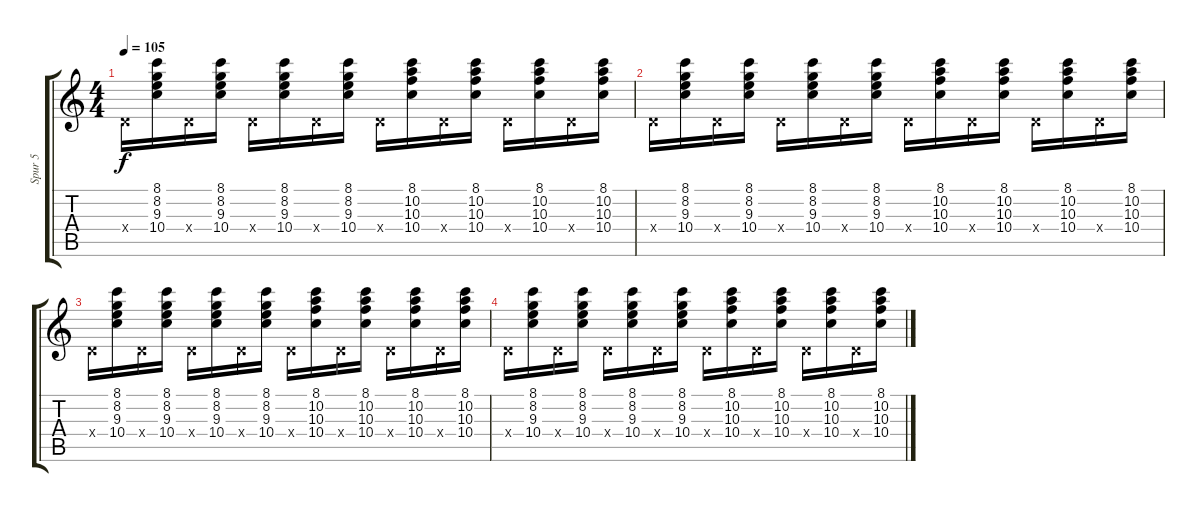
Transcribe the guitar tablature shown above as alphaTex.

\track ("Spur 5" "Spur 5") {instrument electricguitarclean}
\staff {score tabs}
\tuning (E4 B3 G3 D3 A2 E2) {hide}
\ts (4 4)
\tempo 105
\clef g2
\ks c
0.4{x}.16{dy f} (8.1 8.2 9.3 10.4).16 0.4{x}.16 (8.1 8.2 9.3 10.4).16 0.4{x}.16 (8.1 8.2 9.3 10.4).16 0.4{x}.16 (8.1 8.2 9.3 10.4).16 0.4{x}.16 (8.1 10.2 10.3 10.4).16 0.4{x}.16 (8.1 10.2 10.3 10.4).16 0.4{x}.16 (8.1 10.2 10.3 10.4).16 0.4{x}.16 (8.1 10.2 10.3 10.4).16 |
0.4{x}.16 (8.1 8.2 9.3 10.4).16 0.4{x}.16 (8.1 8.2 9.3 10.4).16 0.4{x}.16 (8.1 8.2 9.3 10.4).16 0.4{x}.16 (8.1 8.2 9.3 10.4).16 0.4{x}.16 (8.1 10.2 10.3 10.4).16 0.4{x}.16 (8.1 10.2 10.3 10.4).16 0.4{x}.16 (8.1 10.2 10.3 10.4).16 0.4{x}.16 (8.1 10.2 10.3 10.4).16 |
0.4{x}.16 (8.1 8.2 9.3 10.4).16 0.4{x}.16 (8.1 8.2 9.3 10.4).16 0.4{x}.16 (8.1 8.2 9.3 10.4).16 0.4{x}.16 (8.1 8.2 9.3 10.4).16 0.4{x}.16 (8.1 10.2 10.3 10.4).16 0.4{x}.16 (8.1 10.2 10.3 10.4).16 0.4{x}.16 (8.1 10.2 10.3 10.4).16 0.4{x}.16 (8.1 10.2 10.3 10.4).16 |
0.4{x}.16 (8.1 8.2 9.3 10.4).16 0.4{x}.16 (8.1 8.2 9.3 10.4).16 0.4{x}.16 (8.1 8.2 9.3 10.4).16 0.4{x}.16 (8.1 8.2 9.3 10.4).16 0.4{x}.16 (8.1 10.2 10.3 10.4).16 0.4{x}.16 (8.1 10.2 10.3 10.4).16 0.4{x}.16 (8.1 10.2 10.3 10.4).16 0.4{x}.16 (8.1 10.2 10.3 10.4).16
